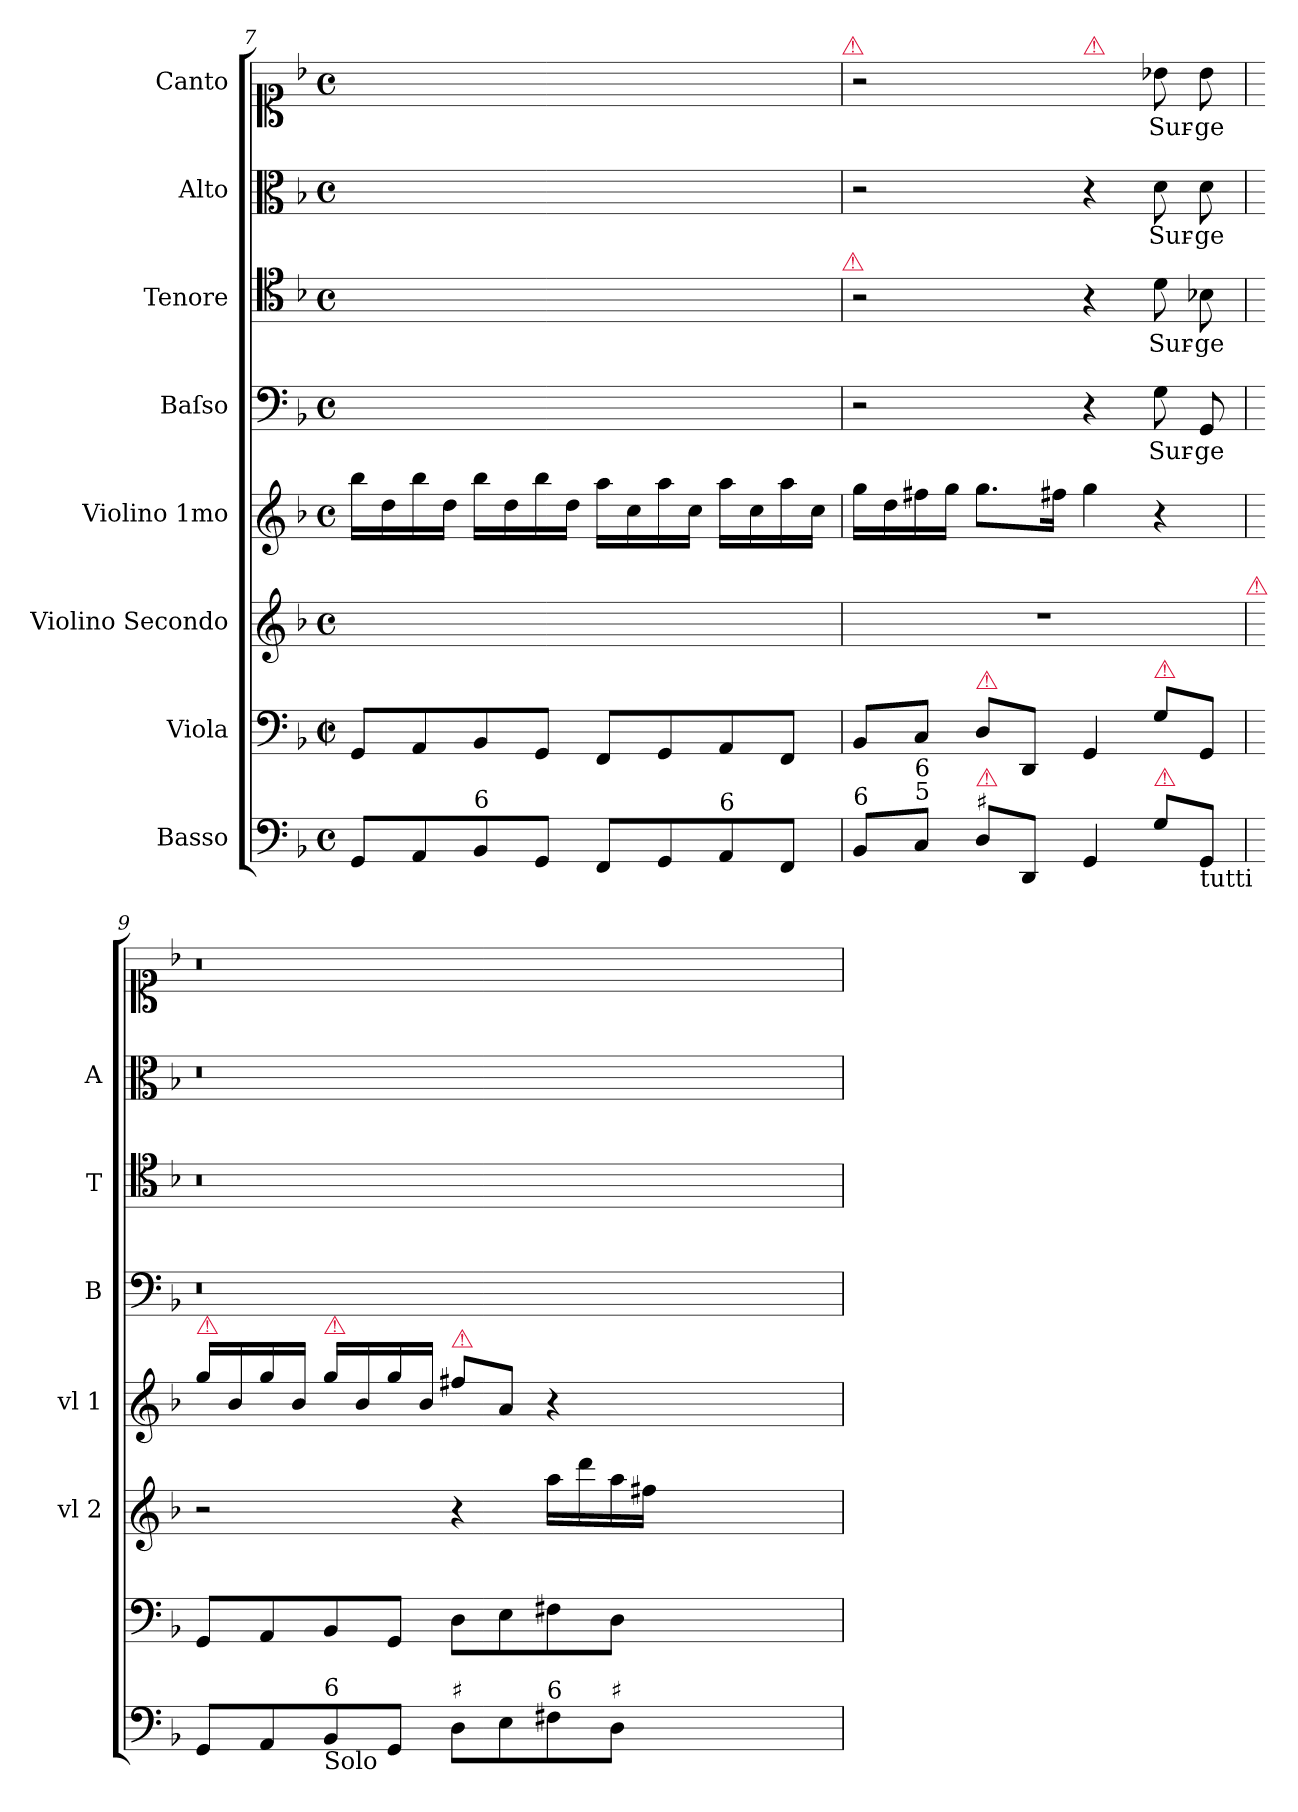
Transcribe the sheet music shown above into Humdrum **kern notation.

**kern	**kern	**kern	**kern	**kern	**text	**kern	**text	**kern	**text	**kern	**text
*part8	*part7	*part6	*part5	*part4	*part4	*part3	*part3	*part2	*part2	*part1	*part1
*staff8	*staff7	*staff6	*staff5	*staff4	*staff4	*staff3	*staff3	*staff2	*staff2	*staff1	*staff1
*I"Basso	*I"Viola	*I"Violino Secondo	*I"Violino 1mo	*I"Baſso	*	*I"Tenore	*	*I"Alto	*	*I"Canto	*
*	*	*I'vl 2	*I'vl 1	*I'B	*	*I'T	*	*I'A	*	*	*
*clefF4	*clefF4	*clefG2	*clefG2	*clefF4	*	*clefC4	*	*clefC3	*	*clefC1	*
*k[b-]	*k[b-]	*k[b-]	*k[b-]	*k[b-]	*	*k[b-]	*	*k[b-]	*	*k[b-]	*
*M4/4	*M4/4	*M4/4	*M4/4	*M4/4	*	*M4/4	*	*M4/4	*	*M4/4	*
*met(c)	*met(c|)	*met(c)	*met(c)	*met(c)	*	*met(c)	*	*met(c)	*	*met(c)	*
=7	=7	=7	=7	=7	=7	=7	=7	=7	=7	=7	=7
8GG/L	8GG/L	1ryy	16bb-\LL	1ryy	.	1ryy	.	1ryy	.	1ryy	.
.	.	.	16dd\	.	.	.	.	.	.	.	.
8AA/	8AA/	.	16bb-\	.	.	.	.	.	.	.	.
.	.	.	16dd\JJ	.	.	.	.	.	.	.	.
!LO:TX:a:t=6	!	!	!	!	!	!	!	!	!	!	!
8BB-/	8BB-/	.	16bb-\LL	.	.	.	.	.	.	.	.
.	.	.	16dd\	.	.	.	.	.	.	.	.
8GG/J	8GG/J	.	16bb-\	.	.	.	.	.	.	.	.
.	.	.	16dd\JJ	.	.	.	.	.	.	.	.
8FF/L	8FF/L	.	16aa\LL	.	.	.	.	.	.	.	.
.	.	.	16cc\	.	.	.	.	.	.	.	.
8GG/	8GG/	.	16aa\	.	.	.	.	.	.	.	.
.	.	.	16cc\JJ	.	.	.	.	.	.	.	.
!LO:TX:a:t=6	!	!	!	!	!	!	!	!	!	!	!
8AA/	8AA/	.	16aa\LL	.	.	.	.	.	.	.	.
.	.	.	16cc\	.	.	.	.	.	.	.	.
8FF/J	8FF/J	.	16aa\	.	.	.	.	.	.	.	.
.	.	.	16cc\JJ	.	.	.	.	.	.	.	.
!	!	!	!	!	!	!	!	!	!	!LO:TX:a:color=crimson:t=⚠	!
!	!	!	!	!	!	!LO:TX:a:color=crimson:t=⚠	!	!	!	!	!
=8	=8	=8	=8	=8	=8	=8	=8	=8	=8	=8	=8
!LO:TX:a:t=6	!	!	!	!	!	!	!	!	!	!	!
8BB-/L	8BB-/L	1r	16gg\LL	2r	.	2r	.	2r	.	2r	.
.	.	.	16dd\	.	.	.	.	.	.	.	.
!LO:TX:a:t=6\n5	!	!	!	!	!	!	!	!	!	!	!
8C/J	8C/J	.	16ff#X\	.	.	.	.	.	.	.	.
.	.	.	16gg\JJ	.	.	.	.	.	.	.	.
!	!LO:TX:a:color=crimson:t=⚠	!	!	!	!	!	!	!	!	!	!
!LO:TX:a:t=♯	!	!	!	!	!	!	!	!	!	!	!
!LO:TX:a:color=crimson:t=⚠	!	!	!	!	!	!	!	!	!	!	!
8D\L	8D\L	.	8.gg\L	.	.	.	.	.	.	.	.
8DD/J	8DD/J	.	.	.	.	.	.	.	.	.	.
.	.	.	16ff#X\Jk	.	.	.	.	.	.	.	.
!	!	!	!	!	!	!	!	!	!	!LO:TX:a:color=crimson:t=⚠	!
4GG/	4GG/	.	4gg\	4r	.	4r	.	4r	.	4ryy	.
!	!LO:TX:a:color=crimson:t=⚠	!	!	!	!	!	!	!	!	!	!
!LO:TX:a:color=crimson:t=⚠	!	!	!	!	!	!	!	!	!	!	!
8G\L	8G\L	.	4r	8G\	Sur-	8d\	Sur-	8d\	Sur-	8b-X\	Sur-
!LO:TX:b:t=tutti	!	!	!	!	!	!	!	!	!	!	!
8GG/J	8GG/J	.	.	8GG/	-ge	8B-X\	-ge	8d\	-ge	8b-\	-ge
!	!	!LO:TX:a:color=crimson:t=⚠	!	!	!	!	!	!	!	!	!
=9	=9	=9	=9	=9	=9	=9	=9	=9	=9	=9	=9
!	!	!	!LO:TX:a:color=crimson:t=⚠	!	!	!	!	!	!	!	!
8GG/L	8GG/L	2r	16gg\LL	0r	.	0r	.	0r	.	0r	.
.	.	.	16b-/	.	.	.	.	.	.	.	.
8AA/	8AA/	.	16gg\	.	.	.	.	.	.	.	.
.	.	.	16b-/JJ	.	.	.	.	.	.	.	.
!	!	!	!LO:TX:a:color=crimson:t=⚠	!	!	!	!	!	!	!	!
!LO:TX:a:t=6	!	!	!	!	!	!	!	!	!	!	!
!LO:TX:b:t=Solo	!	!	!	!	!	!	!	!	!	!	!
8BB-/	8BB-/	.	16gg\LL	.	.	.	.	.	.	.	.
.	.	.	16b-/	.	.	.	.	.	.	.	.
8GG/J	8GG/J	.	16gg\	.	.	.	.	.	.	.	.
.	.	.	16b-/JJ	.	.	.	.	.	.	.	.
!	!	!	!LO:TX:a:color=crimson:t=⚠	!	!	!	!	!	!	!	!
!LO:TX:a:t=♯	!	!	!	!	!	!	!	!	!	!	!
8D\L	8D\L	4r	8ff#X\L	.	.	.	.	.	.	.	.
8E\	8E\	.	8a/J	.	.	.	.	.	.	.	.
!LO:TX:a:t=6	!	!	!	!	!	!	!	!	!	!	!
8F#X\	8F#X\	16aa\LL	4r	.	.	.	.	.	.	.	.
.	.	16ddd\	.	.	.	.	.	.	.	.	.
!LO:TX:a:t=♯	!	!	!	!	!	!	!	!	!	!	!
8D\J	8D\J	16aa\	.	.	.	.	.	.	.	.	.
.	.	16ff#X\JJ	.	.	.	.	.	.	.	.	.
1ryy	1ryy	1ryy	1ryy	.	.	.	.	.	.	.	.
=	=	=	=	=	=	=	=	=	=	=	=
*-	*-	*-	*-	*-	*-	*-	*-	*-	*-	*-	*-
